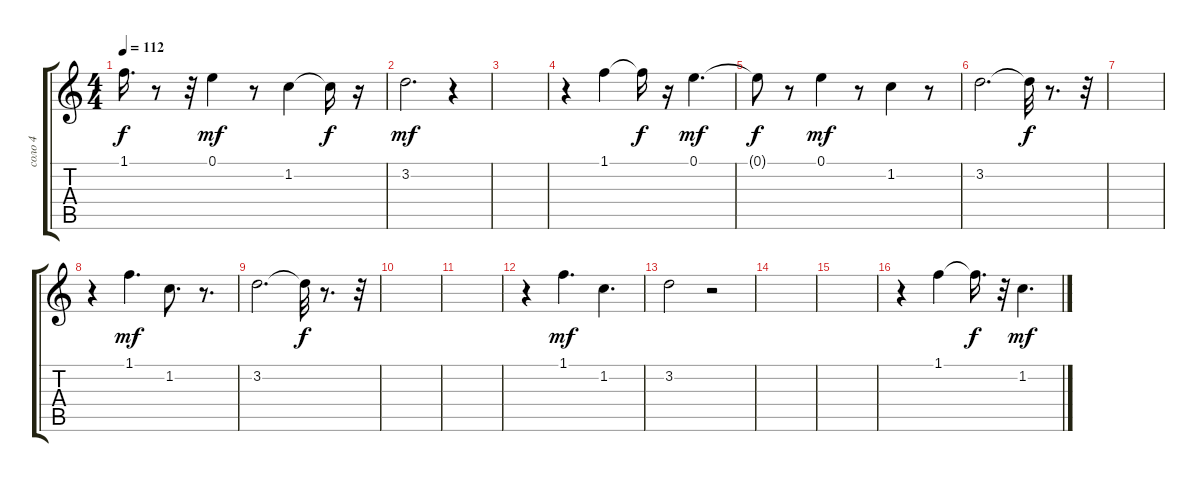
\track ("соло 4" "соло 4") {instrument slapbass1}
\staff {score tabs}
\tuning (E4 B3 G3 D3 A2 E2) {hide}
\ts (4 4)
\tempo 112
\clef g2
\ks c
1.1{t}.16{d dy f} r.8 r.32 0.1.4{dy mf} r.8 1.2.4 1.2{t}.16{dy f} r.16 |
3.2.2{d dy mf} r.4 |
|
r.4 1.1.4 1.1{t}.16{dy f} r.16 0.1.4{d dy mf} |
0.1{t}.8{dy f} r.8 0.1.4{dy mf} r.8 1.2.4 r.8 |
3.2.2{d} 3.2{t}.32{dy f} r.8{d} r.32 |
|
r.4 1.1.4{d dy mf} 1.2.8{d} r.8{d} |
3.2.2{d} 3.2{t}.32{dy f} r.8{d} r.32 |
|
|
r.4 1.1.4{d dy mf} 1.2.4{d} |
3.2.2 r.2 |
|
|
r.4 1.1.4 1.1{t}.16{d dy f} r.32 1.2.4{d dy mf}
